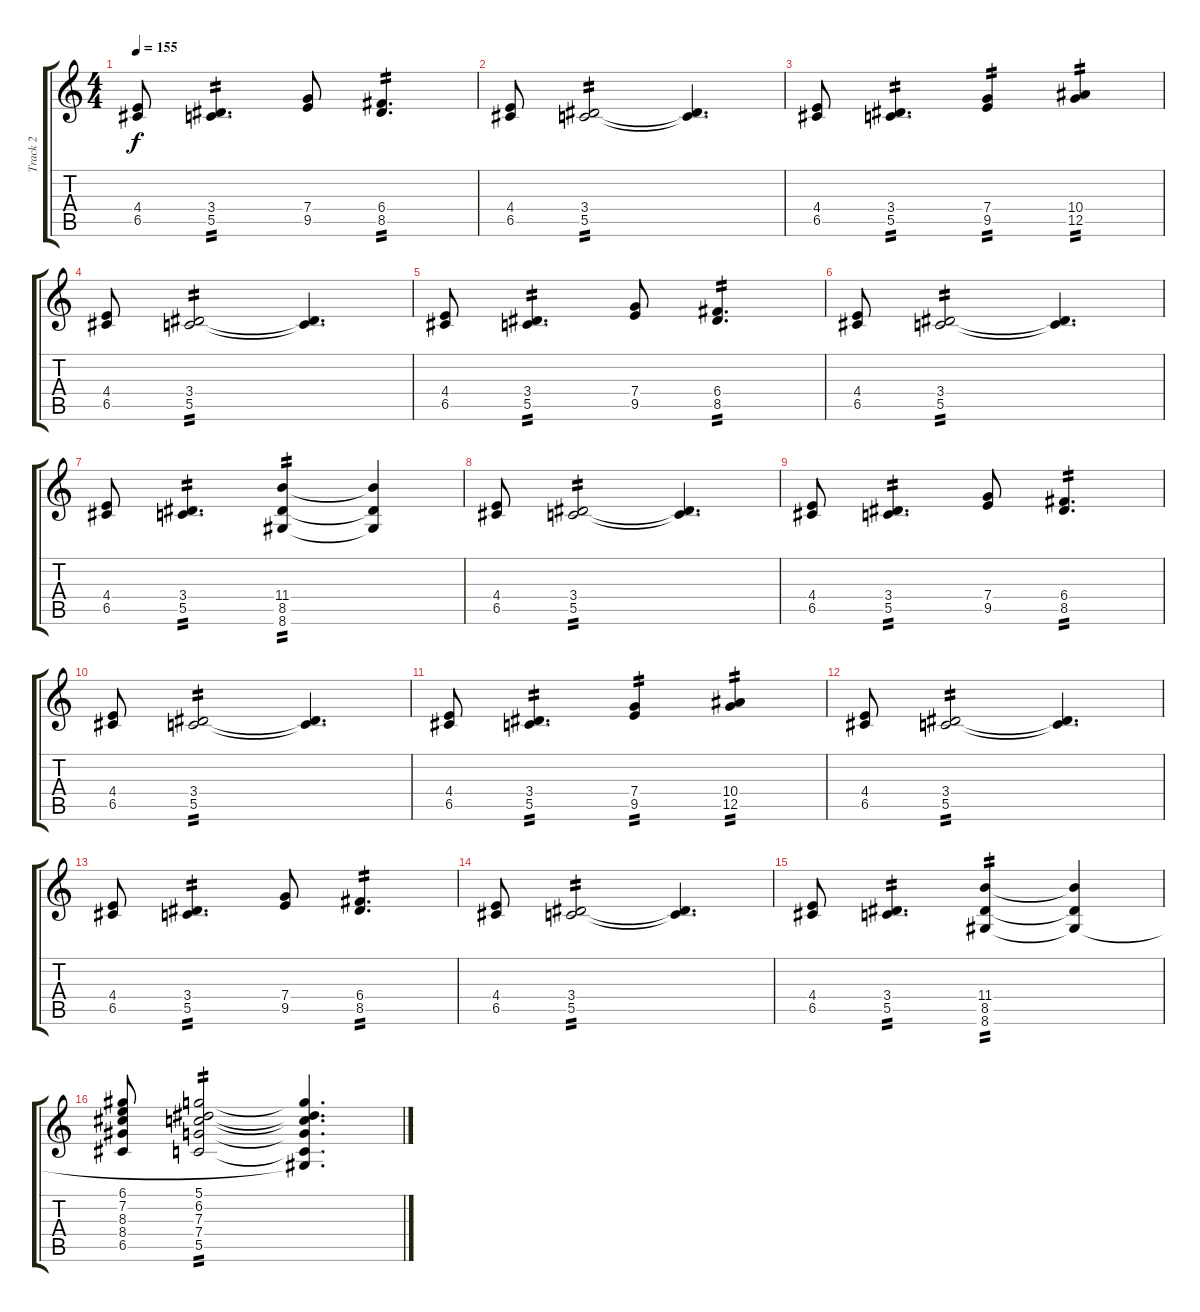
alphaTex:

\track ("Track 2" "Track 2") {instrument distortionguitar}
\staff {score tabs}
\tuning (D4 A3 F3 C3 G2 C2) {hide}
\ts (4 4)
\tempo 155
\clef g2
\ks c
(4.4 6.5).8{dy f} (3.4 5.5).4{d tp 2} (7.4 9.5).8 (6.4 8.5).4{d tp 2} |
(4.4 6.5).8 (3.4 5.5).2{tp 2} (3.4{t} 5.5{t}).4{d} |
(4.4 6.5).8 (3.4 5.5).4{d tp 2} (7.4 9.5).4{tp 2} (10.4 12.5).4{tp 2} |
(4.4 6.5).8 (3.4 5.5).2{tp 2} (3.4{t} 5.5{t}).4{d} |
(4.4 6.5).8 (3.4 5.5).4{d tp 2} (7.4 9.5).8 (6.4 8.5).4{d tp 2} |
(4.4 6.5).8 (3.4 5.5).2{tp 2} (3.4{t} 5.5{t}).4{d} |
(4.4 6.5).8 (3.4 5.5).4{d tp 2} (11.4 8.5 8.6).4{tp 2} (11.4{t} 8.5{t} 8.6{t}).4 |
(4.4 6.5).8 (3.4 5.5).2{tp 2} (3.4{t} 5.5{t}).4{d} |
(4.4 6.5).8 (3.4 5.5).4{d tp 2} (7.4 9.5).8 (6.4 8.5).4{d tp 2} |
(4.4 6.5).8 (3.4 5.5).2{tp 2} (3.4{t} 5.5{t}).4{d} |
(4.4 6.5).8 (3.4 5.5).4{d tp 2} (7.4 9.5).4{tp 2} (10.4 12.5).4{tp 2} |
(4.4 6.5).8 (3.4 5.5).2{tp 2} (3.4{t} 5.5{t}).4{d} |
(4.4 6.5).8 (3.4 5.5).4{d tp 2} (7.4 9.5).8 (6.4 8.5).4{d tp 2} |
(4.4 6.5).8 (3.4 5.5).2{tp 2} (3.4{t} 5.5{t}).4{d} |
(4.4 6.5).8 (3.4 5.5).4{d tp 2} (11.4 8.5 8.6).4{tp 2} (11.4{t} 8.5{t} 8.6{t}).4 |
(6.1 7.2 8.3 8.4 6.5).8 (5.1 6.2 7.3 7.4 5.5).2{tp 2} (5.1{t} 6.2{t} 7.3{t} 7.4{t} 5.5{t} 8.6{t}).4{d}
